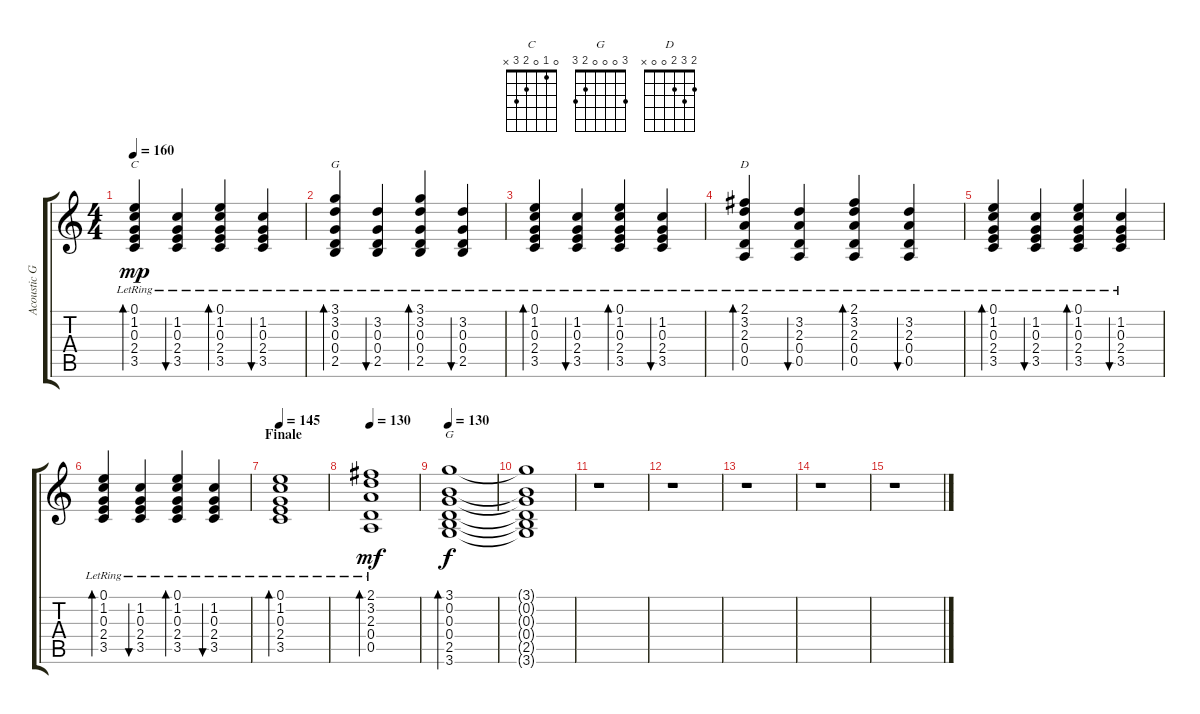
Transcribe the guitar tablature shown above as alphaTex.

\track ("Acoustic Guitar" "Acoustic G") {instrument acousticguitarsteel}
\staff {score tabs}
\tuning (E4 B3 G3 D3 A2 E2) {hide}
\chord ("C" 0 1 0 2 3 x)
\chord ("G" 3 3 0 0 2 x)
\chord ("D" 2 3 2 0 0 x)
\chord ("G" 3 0 0 0 2 3)
\ts (4 4)
\tempo 160
\clef g2
\ks c
(0.1{lr} 1.2 0.3 2.4 3.5).4{bd 60 ch "C" dy mp} (1.2{lr} 0.3{lr} 2.4{lr} 3.5).4{bu 60} (0.1{lr} 1.2{lr} 0.3{lr} 2.4{lr} 3.5).4{bd 60} (1.2{lr} 0.3{lr} 2.4{lr} 3.5).4{bu 60} |
(3.1{lr} 3.2 0.3 0.4 2.5).4{bd 60 ch "G"} (3.2{lr} 0.3{lr} 0.4{lr} 2.5{lr}).4{bu 60} (3.1{lr} 3.2{lr} 0.3{lr} 0.4{lr} 2.5{lr}).4{bd 60} (3.2{lr} 0.3{lr} 0.4{lr} 2.5{lr}).4{bu 60} |
(0.1{lr} 1.2 0.3 2.4 3.5).4{bd 60} (1.2{lr} 0.3{lr} 2.4{lr} 3.5).4{bu 60} (0.1{lr} 1.2{lr} 0.3{lr} 2.4{lr} 3.5).4{bd 60} (1.2{lr} 0.3{lr} 2.4{lr} 3.5).4{bu 60} |
(2.1{lr} 3.2 2.3 0.4 0.5).4{bd 60 ch "D"} (3.2{lr} 2.3{lr} 0.4{lr} 0.5{lr}).4{bu 60} (2.1{lr} 3.2{lr} 2.3{lr} 0.4{lr} 0.5{lr}).4{bd 60} (3.2{lr} 2.3{lr} 0.4{lr} 0.5{lr}).4{bu 60} |
(0.1{lr} 1.2 0.3 2.4 3.5).4{bd 60} (1.2{lr} 0.3{lr} 2.4{lr} 3.5).4{bu 60} (0.1{lr} 1.2{lr} 0.3{lr} 2.4{lr} 3.5).4{bd 60} (1.2{lr} 0.3{lr} 2.4{lr} 3.5).4{bu 60} |
(0.1{lr} 1.2 0.3 2.4 3.5).4{bd 60} (1.2{lr} 0.3{lr} 2.4{lr} 3.5).4{bu 60} (0.1{lr} 1.2{lr} 0.3{lr} 2.4{lr} 3.5).4{bd 60} (1.2{lr} 0.3{lr} 2.4{lr} 3.5).4{bu 60} |
\section ("" "Finale")
\tempo 145
(0.1{lr} 1.2 0.3 2.4 3.5).1{bd 60} |
\tempo 130
(2.1{lr} 3.2 2.3 0.4 0.5).1{bd 60 dy mf} |
\tempo 130
(3.1 0.2 0.3 0.4 2.5 3.6).1{bd 60 ch "G" dy f} |
(3.1{t} 0.2{t} 0.3{t} 0.4{t} 2.5{t} 3.6{t}).1 |
r.1 |
r.1 |
r.1 |
r.1 |
r.1
